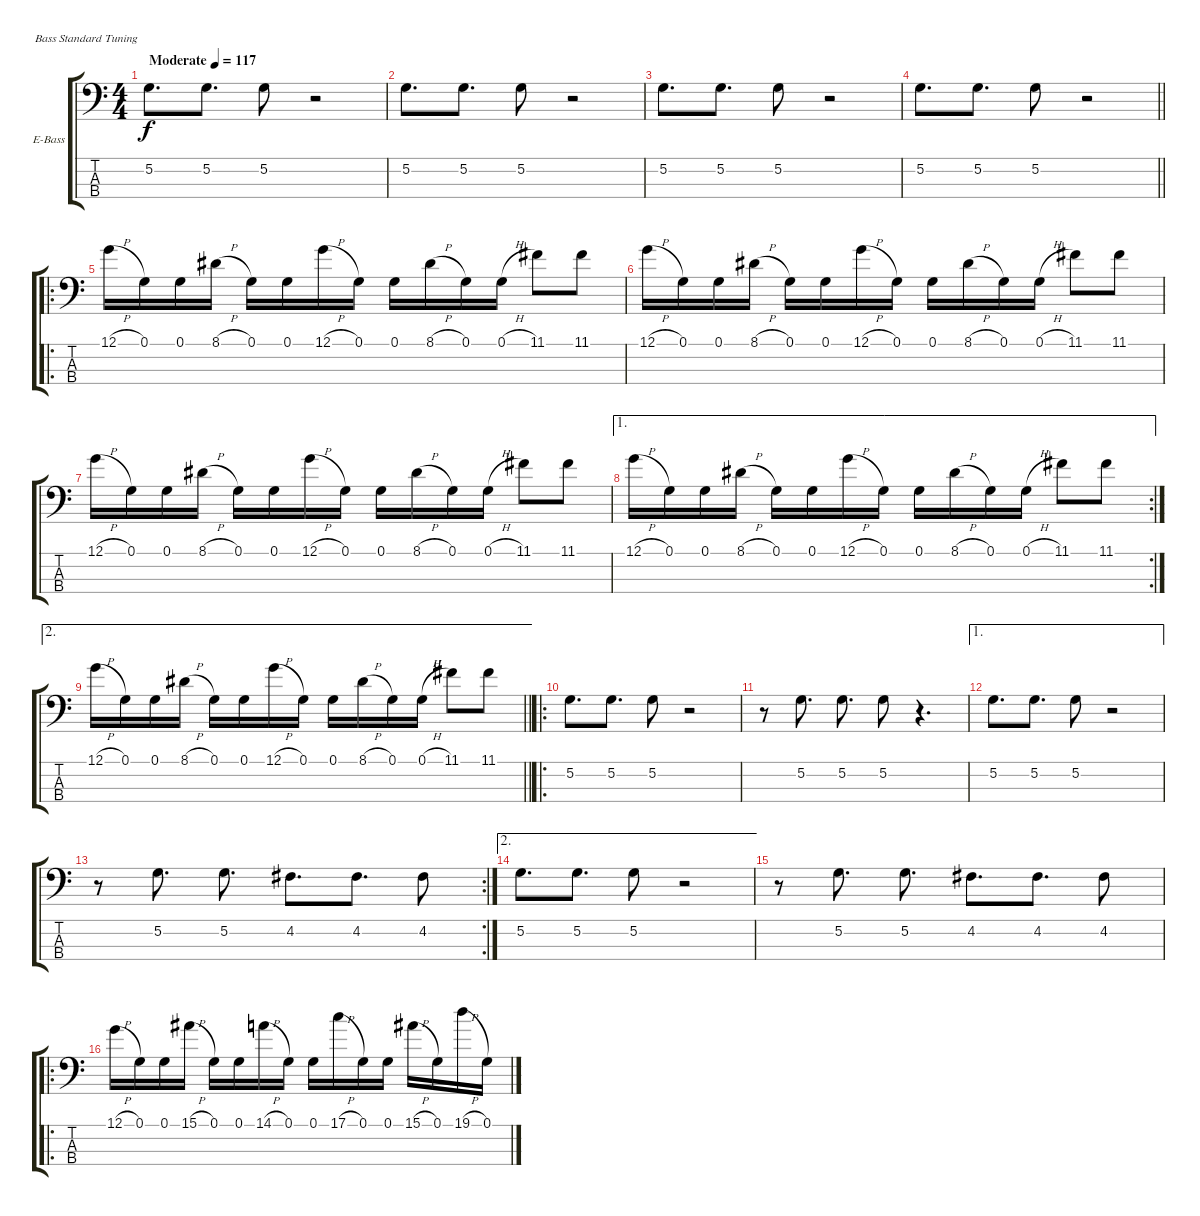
\bracketExtendMode groupsimilarinstruments
\firstSystemTrackNameOrientation horizontal
\otherSystemsTrackNameOrientation horizontal
\track ("Christopher bass" "E-Bass") {instrument electricbassfinger}
\staff {score tabs}
\tuning (G2 D2 A1 E1)
\ts (4 4)
\beaming (8 2 2 2 2)
\tempo (117 "Moderate")
\clef f4
\ks c
5.2.8{d dy f instrument electricbassfinger} 5.2.8{d} 5.2.8 r.2 |
5.2.8{d} 5.2.8{d} 5.2.8 r.2 |
5.2.8{d} 5.2.8{d} 5.2.8 r.2 |
\barLineRight lightlight
5.2.8{d} 5.2.8{d} 5.2.8 r.2 |
\ro
12.1{h}.16 0.1.16 0.1.16 8.1{h}.16 0.1.16 0.1.16 12.1{h}.16 0.1.16 0.1.16 8.1{h}.16 0.1.16 0.1{h}.16 11.1.8 11.1.8 |
12.1{h}.16 0.1.16 0.1.16 8.1{h}.16 0.1.16 0.1.16 12.1{h}.16 0.1.16 0.1.16 8.1{h}.16 0.1.16 0.1{h}.16 11.1.8 11.1.8 |
12.1{h}.16 0.1.16 0.1.16 8.1{h}.16 0.1.16 0.1.16 12.1{h}.16 0.1.16 0.1.16 8.1{h}.16 0.1.16 0.1{h}.16 11.1.8 11.1.8 |
\ae 1
\rc 2
12.1{h}.16 0.1.16 0.1.16 8.1{h}.16 0.1.16 0.1.16 12.1{h}.16 0.1.16 0.1.16 8.1{h}.16 0.1.16 0.1{h}.16 11.1.8 11.1.8 |
\ae 2
\barLineRight lightlight
12.1{h}.16 0.1.16 0.1.16 8.1{h}.16 0.1.16 0.1.16 12.1{h}.16 0.1.16 0.1.16 8.1{h}.16 0.1.16 0.1{h}.16 11.1.8 11.1.8 |
\ro
5.2.8{d} 5.2.8{d} 5.2.8 r.2 |
r.8 5.2.8{d} 5.2.8{d} 5.2.8 r.4{d} |
\ae 1
5.2.8{d} 5.2.8{d} 5.2.8 r.2 |
\rc 2
r.8 5.2.8{d} 5.2.8{d} 4.2.8{d} 4.2.8{d} 4.2.8 |
\ae 2
5.2.8{d} 5.2.8{d} 5.2.8 r.2 |
r.8 5.2.8{d} 5.2.8{d} 4.2.8{d} 4.2.8{d} 4.2.8 |
\ro
12.1{h}.16 0.1.16 0.1.16 15.1{h}.16 0.1.16 0.1.16 14.1{h}.16 0.1.16 0.1.16 17.1{h}.16 0.1.16 0.1.16 15.1{h}.16 0.1.16 19.1{h}.16 0.1.16
